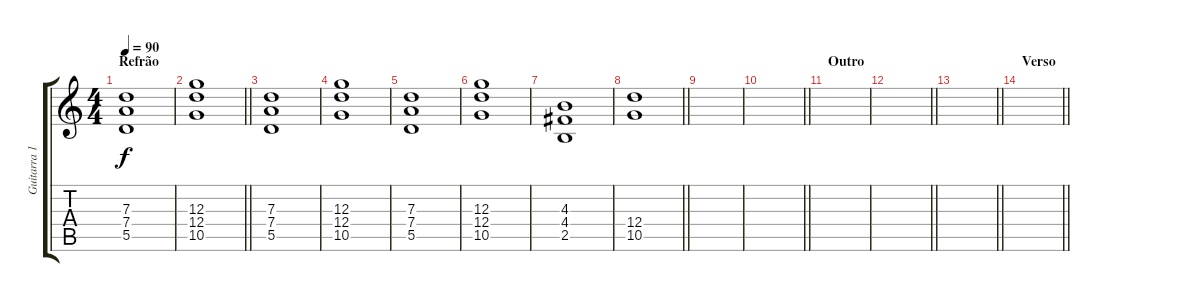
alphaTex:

\track ("Guitarra 1" "Guitarra 1") {instrument overdrivenguitar}
\staff {score tabs}
\tuning (E4 B3 G3 D3 A2 D2) {hide}
\ts (4 4)
\section ("" "Refrão")
\tempo 90
\clef g2
\ks c
(7.3 7.4 5.5).1{dy f} |
\barLineRight lightlight
(12.3 12.4 10.5).1 |
\section ("" "")
(7.3 7.4 5.5).1 |
(12.3 12.4 10.5).1 |
(7.3 7.4 5.5).1 |
(12.3 12.4 10.5).1 |
(4.3 4.4 2.5).1 |
\barLineRight lightlight
(12.4 10.5).1 |
|
\barLineRight lightlight
|
\section ("" "Outro")
|
\barLineRight lightlight
|
\barLineRight lightlight
|
\section ("" "Verso")
\barLineRight lightlight
